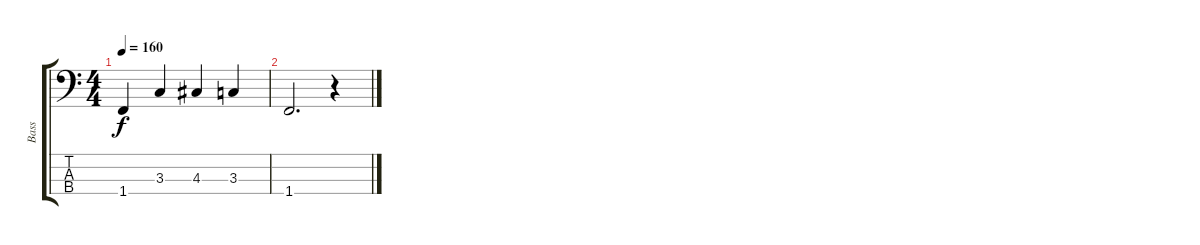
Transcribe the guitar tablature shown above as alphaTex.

\track ("Bass" "Bass") {instrument acousticguitarsteel}
\staff {score tabs}
\tuning (G2 D2 A1 E1) {hide}
\ts (4 4)
\tempo 160
\clef f4
\ks c
1.4.4{dy f} 3.3.4 4.3.4 3.3.4 |
1.4.2{d} r.4
